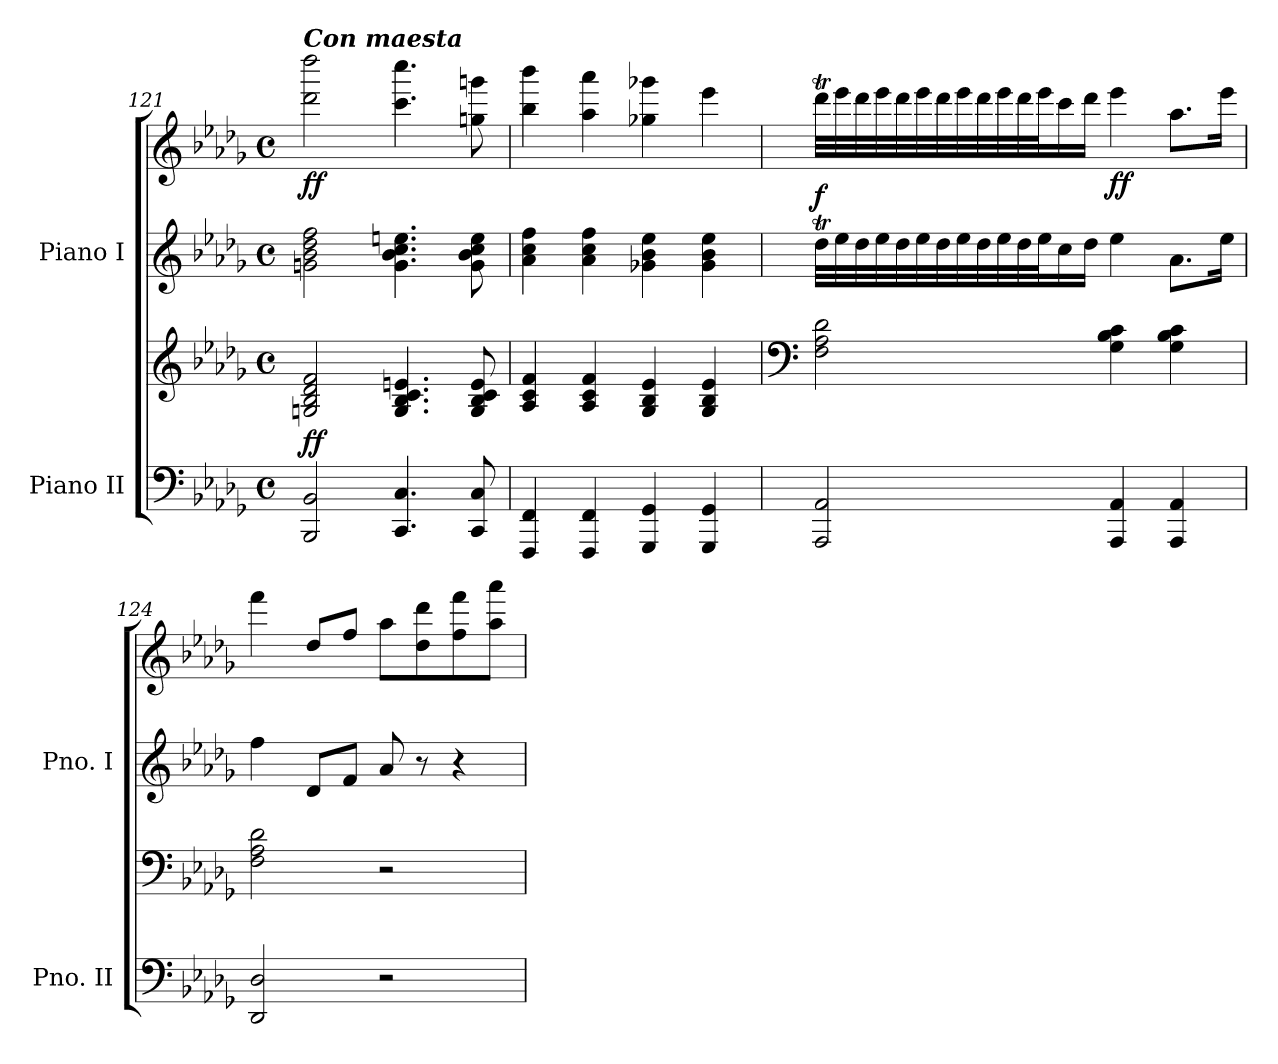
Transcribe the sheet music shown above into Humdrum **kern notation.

**kern	**kern	**dynam	**kern	**kern	**dynam
*part2	*part2	*part2	*part1	*part1	*part1
*staff4	*staff3	*staff3/4	*staff2	*staff1	*staff1/2
*I"Piano II	*	*	*I"Piano I	*	*
*I'Pno. II	*	*	*I'Pno. I	*	*
*clefF4	*clefG2	*	*clefG2	*clefG2	*
*k[b-e-a-d-g-]	*k[b-e-a-d-g-]	*	*k[b-e-a-d-g-]	*k[b-e-a-d-g-]	*
*M4/4	*M4/4	*	*M4/4	*M4/4	*
*met(c)	*met(c)	*	*met(c)	*met(c)	*
=121	=121	=121	=121	=121	=121
!	!	!	!	!LO:TX:a:Bi:t=Con maesta	!
!	!	!LO:DY:a=2	!	!	!LO:DY:b
2BBB-/ 2BB-/	2Gn/ 2B-/ 2d-/ 2f/	ff	2gn\ 2b-\ 2dd-\ 2ff\	2ddd-\ 2dddd-\	ff
4.CC/ 4.C/	4.G/ 4.B-/ 4.c/ 4.en/	.	4.g\ 4.b-\ 4.cc\ 4.een\	4.ccc\ 4.cccc\	.
8CC/ 8C/	8G/ 8B-/ 8c/ 8e/	.	8g\ 8b-\ 8cc\ 8ee\	8ggn\ 8gggn\	.
=122	=122	=122	=122	=122	=122
4FFF/ 4FF/	4A-/ 4c/ 4f/	.	4a-\ 4cc\ 4ff\	4bb-\ 4bbb-\	.
4FFF/ 4FF/	4A-/ 4c/ 4f/	.	4a-\ 4cc\ 4ff\	4aa-\ 4aaa-\	.
4GGG-/ 4GG-/	4G-/ 4B-/ 4e-/	.	4g-X\ 4b-\ 4ee-\	4gg-X\ 4ggg-X\	.
4GGG-/ 4GG-/	4G-/ 4B-/ 4e-/	.	4g-\ 4b-\ 4ee-\	4eee-\	.
!!LO:LB:g=z
=123	=123	=123	=123	=123	=123
*	*clefF4	*	*	*	*
!	!	!	!	!	!LO:DY:a=2
2AAA-/ 2AA-/	2F\ 2A-\ 2d-\	.	32dd-T!\LLL	32ddd-T!\LLL	f
.	.	.	32ee-!\	32eee-!\	.
.	.	.	32dd-!\	32ddd-!\	.
.	.	.	32ee-!\	32eee-!\	.
.	.	.	32dd-!\	32ddd-!\	.
.	.	.	32ee-!\	32eee-!\	.
.	.	.	32dd-!\	32ddd-!\	.
.	.	.	32ee-!\	32eee-!\	.
.	.	.	32dd-!\	32ddd-!\	.
.	.	.	32ee-!\	32eee-!\	.
.	.	.	32dd-!\	32ddd-!\	.
.	.	.	32ee-!\J	32eee-!\J	.
.	.	.	16cc!\	16ccc!\	.
.	.	.	16dd-!\JJ	16ddd-!\JJ	.
!	!	!	!	!	!LO:DY:b
4AAA-/ 4AA-/	4G-\ 4B-\ 4c\	.	4ee-\	4eee-\	ff
4AAA-/ 4AA-/	4G-\ 4B-\ 4c\	.	8.a-\L	8.aa-\L	.
.	.	.	16ee-\Jk	16eee-\Jk	.
=124	=124	=124	=124	=124	=124
2DD-/ 2D-/	2F\ 2A-\ 2d-\	.	4ff\	4fff\	.
.	.	.	8d-/L	8dd-/L	.
.	.	.	8f/J	8ff/J	.
2r	2r	.	8a-/	8aa-\L	.
.	.	.	8r	8dd-\ 8ddd-\	.
.	.	.	4r	8ff\ 8fff\	.
.	.	.	.	8aa-\ 8aaa-\J	.
=	=	=	=	=	=
*-	*-	*-	*-	*-	*-
